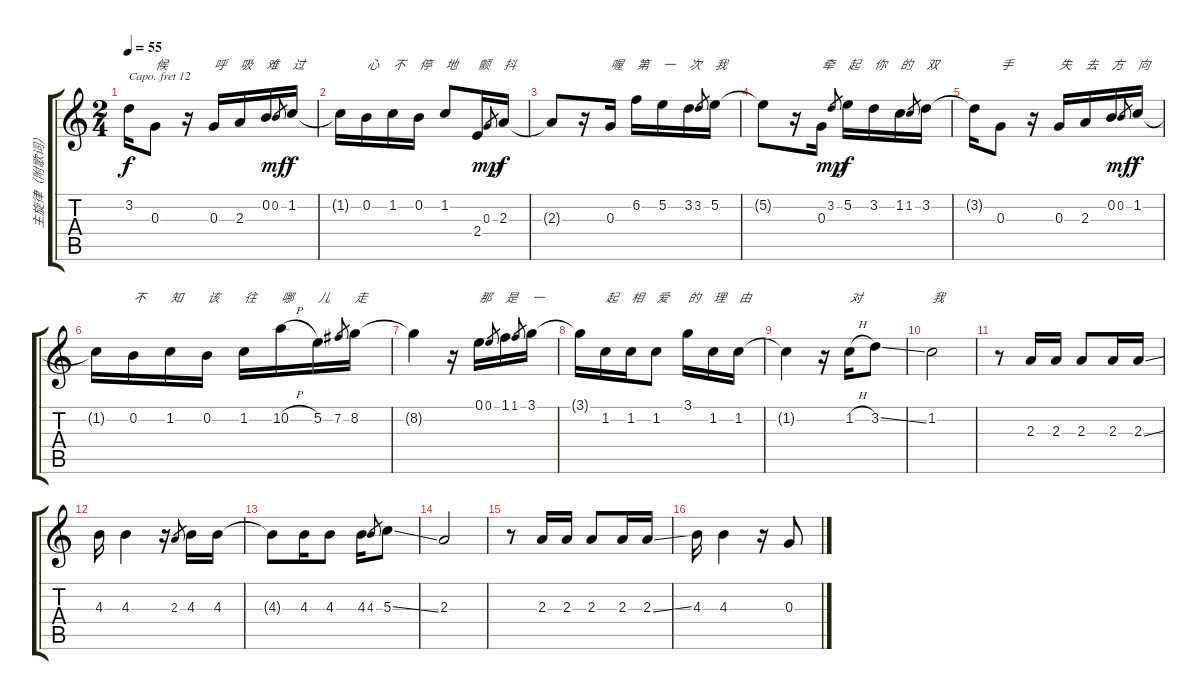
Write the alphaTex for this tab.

\track ("主旋律（附歌词）" "主旋律（附歌词）") {instrument panflute}
\staff {score tabs}
\capo 12
\tuning (E4 B3 G3 D3 A2 E2) {hide}
\ts (2 4)
\tempo 55
\clef g2
\ks c
3.2{t}.16{dy f} 0.3.8{txt "候"} r.16 0.3.16{txt "呼"} 2.3.16{txt "吸"} 0.2.16{txt "难"} 0.2.8{gr dy mf} 1.2.16{txt "过" dy f} |
1.2{t}.16 0.2.16{txt "心"} 1.2.16{txt "不"} 0.2.16{txt "停"} 1.2.8{txt "地"} 2.4.16{txt "颤"} 0.3.8{gr dy mp} 2.3.16{txt "抖" dy f} |
2.3{t}.8 r.16 0.3.16{txt "喔"} 6.2.16{txt "第"} 5.2.16{txt "一"} 3.2.16{txt "次"} 3.2.8{gr} 5.2.16{txt "我"} |
5.2{t}.8 r.16 0.3.16{txt "牵"} 3.2.8{gr dy mp} 5.2.16{txt "起" dy f} 3.2.16{txt "你"} 1.2.16{txt "的"} 1.2.8{gr} 3.2.16{txt "双"} |
3.2{t}.16 0.3.8{txt "手"} r.16 0.3.16{txt "失"} 2.3.16{txt "去"} 0.2.16{txt "方"} 0.2.8{gr dy mf} 1.2.16{txt "向" dy f} |
1.2{t}.16 0.2.16{txt "不"} 1.2.16{txt "知"} 0.2.16{txt "该"} 1.2.16{txt "往"} 10.2{h}.16{txt "哪"} 5.2.16{txt "儿"} 7.2.8{gr} 8.2.16{txt "走"} |
8.2{t}.4 r.16 0.1.16{txt "那"} 0.1.8{gr} 1.1.16{txt "是"} 1.1.8{gr} 3.1.16{txt "一"} |
3.1{t}.16 1.2.16{txt "起"} 1.2.16{txt "相"} 1.2.8{txt "爱"} 3.1.16{txt "的"} 1.2.16{txt "理"} 1.2.16{txt "由"} |
1.2{t}.4 r.16 1.2{h}.16{txt "对"} 3.2{ss}.8 |
1.2.2{txt "我"} |
r.8 2.3.16 2.3.16 2.3.8 2.3.16 2.3{ss}.16 |
4.3.16 4.3.4 r.16 2.3.8{gr} 4.3.16 4.3.16 |
4.3{t}.8 4.3.16 4.3.8 4.3.16 4.3.8{gr} 5.3{ss}.8 |
2.3.2 |
r.8 2.3.16 2.3.16 2.3.8 2.3.16 2.3{ss}.16 |
4.3.16 4.3.4 r.16 0.3.8
